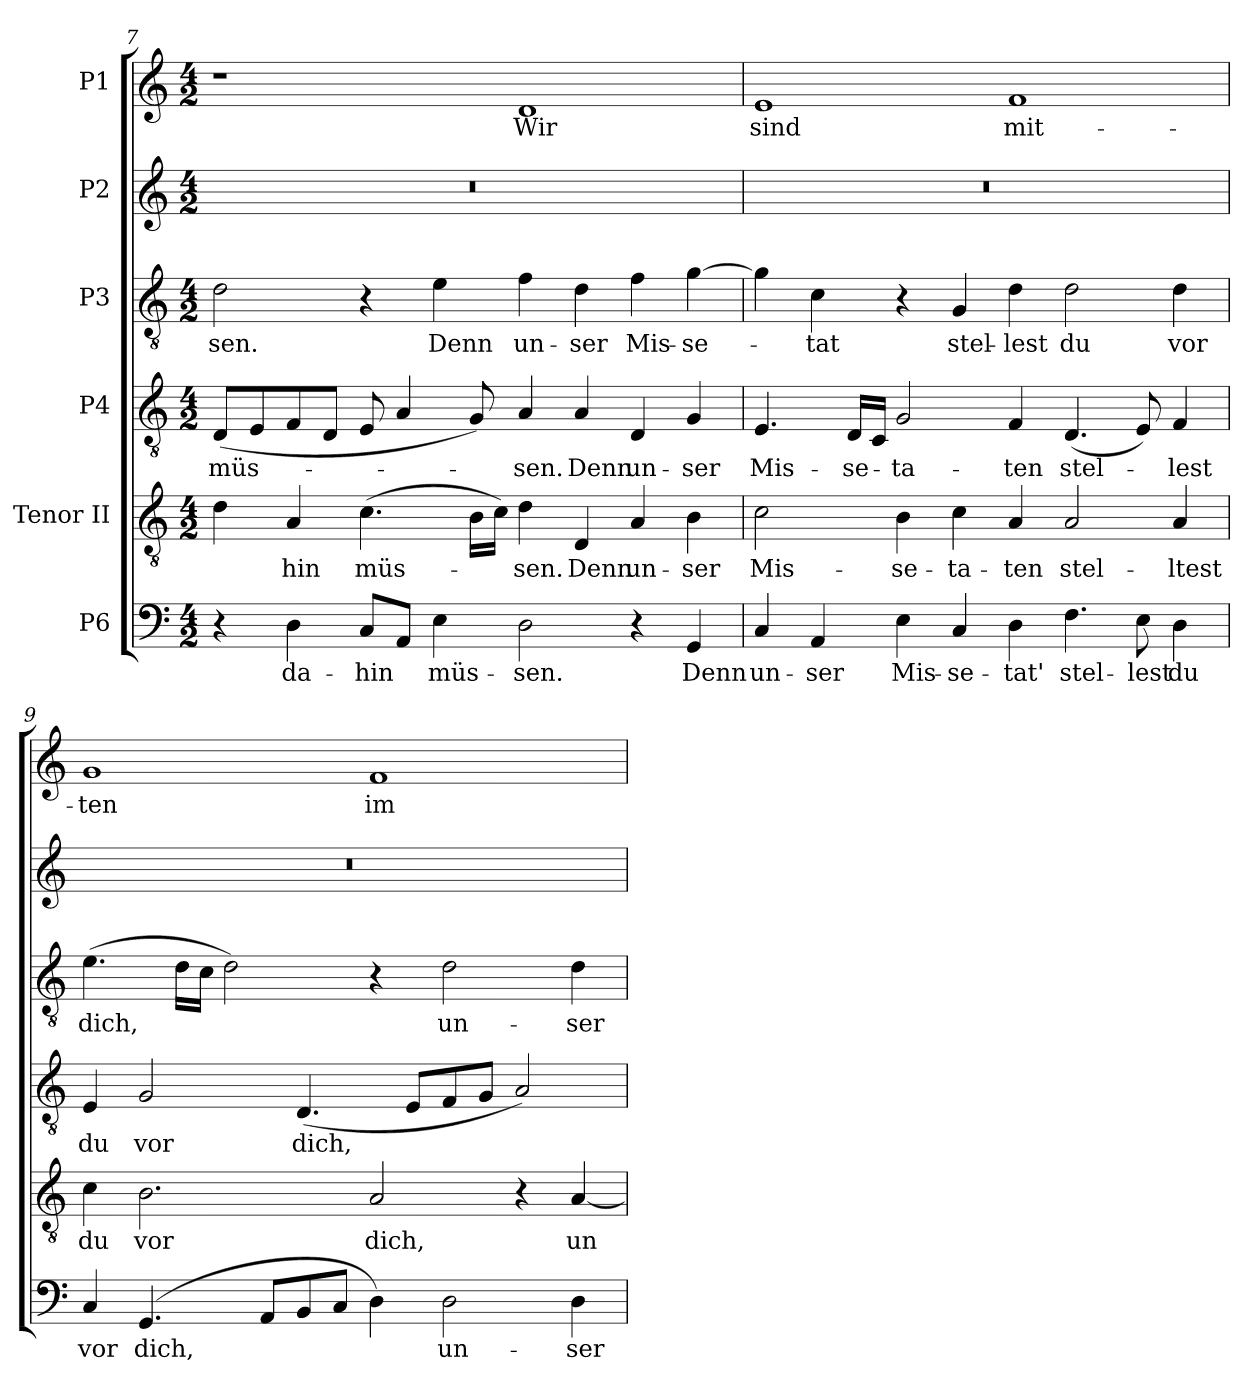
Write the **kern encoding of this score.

**kern	**text	**kern	**text	**kern	**text	**kern	**text	**kern	**kern	**text
*part6	*part6	*part5	*part5	*part4	*part4	*part3	*part3	*part2	*part1	*part1
*staff6	*staff6	*staff5	*staff5	*staff4	*staff4	*staff3	*staff3	*staff2	*staff1	*staff1
*I"P6	*	*I"Tenor II	*	*I"P4	*	*I"P3	*	*I"P2	*I"P1	*
!!LO:PB:g=z
*clefF4	*	*clefGv2	*	*clefGv2	*	*clefGv2	*	*clefG2	*clefG2	*
*	*	*ITrd7c12	*	*ITrd7c12	*	*ITrd7c12	*	*	*	*
*k[]	*	*k[]	*	*k[]	*	*k[]	*	*k[]	*k[]	*
*C:	*	*C:	*	*C:	*	*C:	*	*C:	*C:	*
*M4/2	*	*M4/2	*	*M4/2	*	*M4/2	*	*M4/2	*M4/2	*
=7	=7	=7	=7	=7	=7	=7	=7	=7	=7	=7
!	!	!	!	!	!LO:LY:b:color=#000000	!	!	!	!	!
!	!	!	!	!	!	!	!LO:LY:b:color=#000000	!LO:N:vis=1	!	!
4r	.	4Di\	.	(8DDi/L	müs-	2Di\	-sen.	0r	1r	.
.	.	.	.	8EEi/	.	.	.	.	.	.
!	!LO:LY:b:color=#000000	!	!	!	!	!	!	!	!	!
!	!	!	!LO:LY:b:color=#000000	!	!	!	!	!	!	!
4Di\	da-	4AAi/	-hin	8FFi/	.	.	.	.	.	.
.	.	.	.	8DDi/J	.	.	.	.	.	.
!	!LO:LY:b:color=#000000	!	!	!	!	!	!	!	!	!
!	!	!	!LO:LY:b:color=#000000	!	!	!	!	!	!	!
8Ci/L	-hin	(4.Ci\	müs-	8EEi/	.	4r	.	.	.	.
8AAi/J	.	.	.	4AAi/	.	.	.	.	.	.
!	!LO:LY:b:color=#000000	!	!	!	!	!	!	!	!	!
!	!	!	!	!	!	!	!LO:LY:b:color=#000000	!	!	!
4Ei\	müs-	.	.	.	.	4Ei\	Denn	.	.	.
.	.	16BBi\LL	.	8GGi/)	.	.	.	.	.	.
.	.	16Ci\JJ)	.	.	.	.	.	.	.	.
!	!LO:LY:b:color=#000000	!	!	!	!	!	!	!	!	!
!	!	!	!LO:LY:b:color=#000000	!	!	!	!	!	!	!
!	!	!	!	!	!LO:LY:b:color=#000000	!	!	!	!	!
!	!	!	!	!	!	!	!LO:LY:b:color=#000000	!	!	!
!	!	!	!	!	!	!	!	!	!	!LO:LY:b:color=#000000
2Di\	-sen.	4Di\	-sen.	4AAi/	-sen.	4Fi\	un-	.	1di	Wir
!	!	!	!LO:LY:b:color=#000000	!	!	!	!	!	!	!
!	!	!	!	!	!LO:LY:b:color=#000000	!	!	!	!	!
!	!	!	!	!	!	!	!LO:LY:b:color=#000000	!	!	!
.	.	4DDi/	Denn	4AAi/	Denn	4Di\	-ser	.	.	.
!	!	!	!LO:LY:b:color=#000000	!	!	!	!	!	!	!
!	!	!	!	!	!LO:LY:b:color=#000000	!	!	!	!	!
!	!	!	!	!	!	!	!LO:LY:b:color=#000000	!	!	!
4r	.	4AAi/	un-	4DDi/	un-	4Fi\	Mis-	.	.	.
!	!LO:LY:b:color=#000000	!	!	!	!	!	!	!	!	!
!	!	!	!LO:LY:b:color=#000000	!	!	!	!	!	!	!
!	!	!	!	!	!LO:LY:b:color=#000000	!	!	!	!	!
!	!	!	!	!	!	!	!LO:LY:b:color=#000000	!	!	!
4GGi/	Denn	4BBi\	-ser	4GGi/	-ser	[4Gi\	-se-	.	.	.
=8	=8	=8	=8	=8	=8	=8	=8	=8	=8	=8
!	!LO:LY:b:color=#000000	!	!	!	!	!	!	!	!	!
!	!	!	!LO:LY:b:color=#000000	!	!	!	!	!	!	!
!	!	!	!	!	!LO:LY:b:color=#000000	!	!	!LO:N:vis=1	!	!
!	!	!	!	!	!	!	!	!	!	!LO:LY:b:color=#000000
4Ci/	un-	2Ci\	Mis-	4.EEi/	Mis-	4Gi\]	.	0r	1ei	sind
!	!LO:LY:b:color=#000000	!	!	!	!	!	!	!	!	!
!	!	!	!	!	!	!	!LO:LY:b:color=#000000	!	!	!
4AAi/	-ser	.	.	.	.	4Ci\	-tat	.	.	.
!	!	!	!	!	!LO:LY:b:color=#000000	!	!	!	!	!
.	.	.	.	16DDi/LL	-se-	.	.	.	.	.
.	.	.	.	16CCi/JJ	.	.	.	.	.	.
!	!LO:LY:b:color=#000000	!	!	!	!	!	!	!	!	!
!	!	!	!LO:LY:b:color=#000000	!	!	!	!	!	!	!
!	!	!	!	!	!LO:LY:b:color=#000000	!	!	!	!	!
4Ei\	Mis-	4BBi\	-se-	2GGi/	-ta-	4r	.	.	.	.
!	!LO:LY:b:color=#000000	!	!	!	!	!	!	!	!	!
!	!	!	!LO:LY:b:color=#000000	!	!	!	!	!	!	!
!	!	!	!	!	!	!	!LO:LY:b:color=#000000	!	!	!
4Ci/	-se-	4Ci\	-ta-	.	.	4GGi/	stel-	.	.	.
!	!LO:LY:b:color=#000000	!	!	!	!	!	!	!	!	!
!	!	!	!LO:LY:b:color=#000000	!	!	!	!	!	!	!
!	!	!	!	!	!LO:LY:b:color=#000000	!	!	!	!	!
!	!	!	!	!	!	!	!LO:LY:b:color=#000000	!	!	!
!	!	!	!	!	!	!	!	!	!	!LO:LY:b:color=#000000
4Di\	-tat'	4AAi/	-ten	4FFi/	-ten	4Di\	-lest	.	1fi	mit-
!	!LO:LY:b:color=#000000	!	!	!	!	!	!	!	!	!
!	!	!	!LO:LY:b:color=#000000	!	!	!	!	!	!	!
!	!	!	!	!	!LO:LY:b:color=#000000	!	!	!	!	!
!	!	!	!	!	!	!	!LO:LY:b:color=#000000	!	!	!
4.Fi\	stel-	2AAi/	stel-	(4.DDi/	stel-	2Di\	du	.	.	.
!	!LO:LY:b:color=#000000	!	!	!	!	!	!	!	!	!
8Ei\	-lest	.	.	8EEi/)	.	.	.	.	.	.
!	!LO:LY:b:color=#000000	!	!	!	!	!	!	!	!	!
!	!	!	!LO:LY:b:color=#000000	!	!	!	!	!	!	!
!	!	!	!	!	!LO:LY:b:color=#000000	!	!	!	!	!
!	!	!	!	!	!	!	!LO:LY:b:color=#000000	!	!	!
4Di\	du	4AAi/	-ltest	4FFi/	-lest	4Di\	vor	.	.	.
!!LO:LB:g=z
=9	=9	=9	=9	=9	=9	=9	=9	=9	=9	=9
!	!LO:LY:b:color=#000000	!	!	!	!	!	!	!	!	!
!	!	!	!LO:LY:b:color=#000000	!	!	!	!	!	!	!
!	!	!	!	!	!LO:LY:b:color=#000000	!	!	!	!	!
!	!	!	!	!	!	!	!LO:LY:b:color=#000000	!LO:N:vis=1	!	!
!	!	!	!	!	!	!	!	!	!	!LO:LY:b:color=#000000
4Ci/	vor	4Ci\	du	4EEi/	du	(4.Ei\	dich,	0r	1gi	-ten
!	!LO:LY:b:color=#000000	!	!	!	!	!	!	!	!	!
!	!	!	!LO:LY:b:color=#000000	!	!	!	!	!	!	!
!	!	!	!	!	!LO:LY:b:color=#000000	!	!	!	!	!
(4.GGi/	dich,	2.BBi\	vor	2GGi/	vor	.	.	.	.	.
.	.	.	.	.	.	16Di\LL	.	.	.	.
.	.	.	.	.	.	16Ci\JJ	.	.	.	.
.	.	.	.	.	.	2Di\)	.	.	.	.
8AAi/L	.	.	.	.	.	.	.	.	.	.
!	!	!	!	!	!LO:LY:b:color=#000000	!	!	!	!	!
8BBi/	.	.	.	(4.DDi/	dich,	.	.	.	.	.
8Ci/J	.	.	.	.	.	.	.	.	.	.
!	!	!	!LO:LY:b:color=#000000	!	!	!	!	!	!	!
!	!	!	!	!	!	!	!	!	!	!LO:LY:b:color=#000000
4Di\)	.	2AAi/	dich,	.	.	4r	.	.	1fi	im
.	.	.	.	8EEi/L	.	.	.	.	.	.
!	!LO:LY:b:color=#000000	!	!	!	!	!	!	!	!	!
!	!	!	!	!	!	!	!LO:LY:b:color=#000000	!	!	!
2Di\	un-	.	.	8FFi/	.	2Di\	un-	.	.	.
.	.	.	.	8GGi/J	.	.	.	.	.	.
.	.	4r	.	2AAi/)	.	.	.	.	.	.
!	!LO:LY:b:color=#000000	!	!	!	!	!	!	!	!	!
!	!	!	!LO:LY:b:color=#000000	!	!	!	!	!	!	!
!	!	!	!	!	!	!	!LO:LY:b:color=#000000	!	!	!
4Di\	-ser	[4AAi/	un-	.	.	4Di\	-ser	.	.	.
=	=	=	=	=	=	=	=	=	=	=
*-	*-	*-	*-	*-	*-	*-	*-	*-	*-	*-
